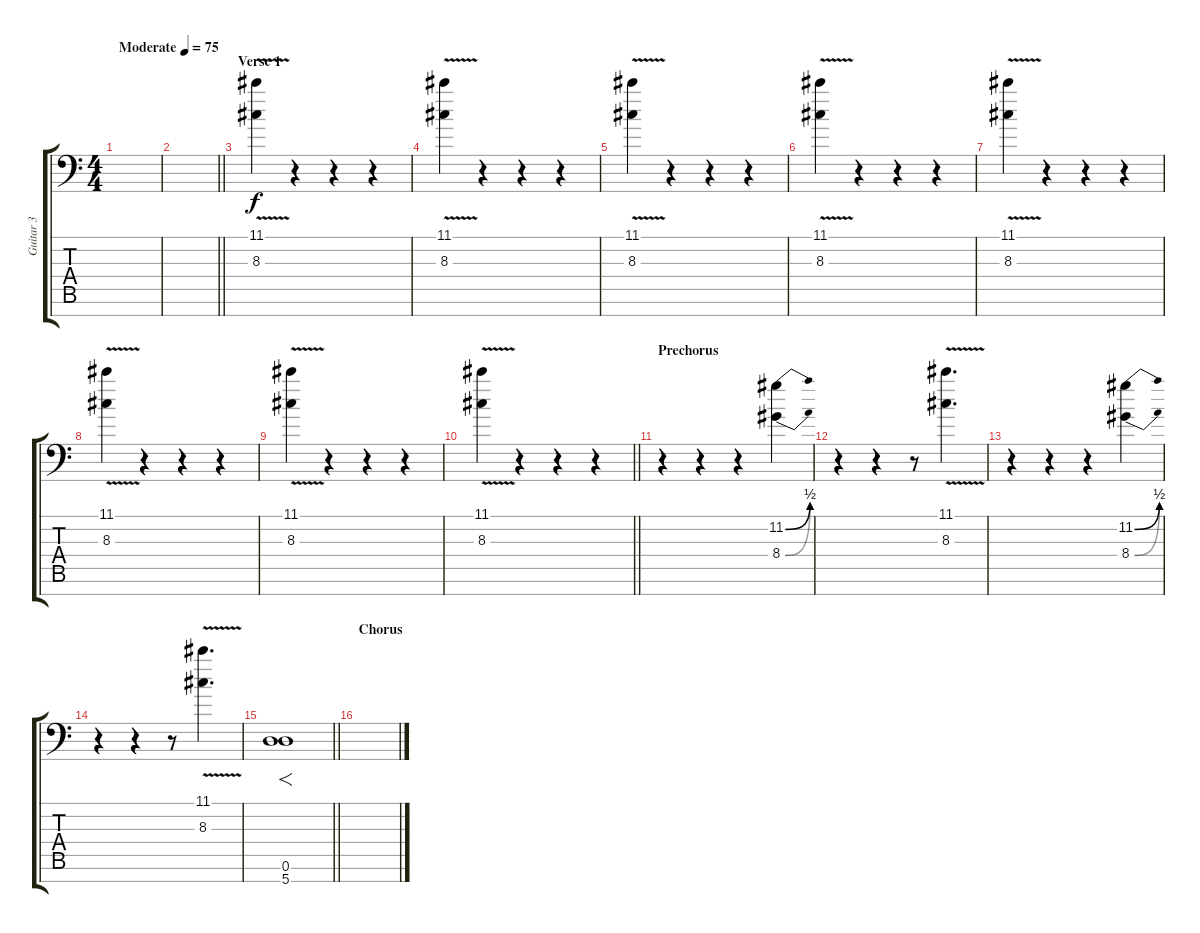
\track ("Guitar 3" "Guitar 3") {instrument distortionguitar}
\staff {score tabs}
\tuning (D4 A3 F3 C3 G2 D2 A1) {hide}
\ts (4 4)
\tempo (75 "Moderate")
\clef f4
\ks c
|
\barLineRight lightlight
|
\section ("" "Verse 1")
(11.1 8.3{v}).4 r.4 r.4 r.4 |
(11.1{v} 8.3{v}).4 r.4 r.4 r.4 |
(11.1{v} 8.3{v}).4 r.4 r.4 r.4 |
(11.1{v} 8.3{v}).4 r.4 r.4 r.4 |
(11.1{v} 8.3{v}).4 r.4 r.4 r.4 |
(11.1{v} 8.3{v}).4 r.4 r.4 r.4 |
(11.1{v} 8.3{v}).4 r.4 r.4 r.4 |
\barLineRight lightlight
(11.1{v} 8.3{v}).4 r.4 r.4 r.4 |
\section ("" "Prechorus")
r.4 r.4 r.4 (11.2{be (bend 0 0 60 2)} 8.4{be (bend 0 0 60 2)}).4 |
r.4 r.4 r.8 (11.1{v} 8.3{v}).4{d} |
r.4 r.4 r.4 (11.2{be (bend 0 0 60 2)} 8.4{be (bend 0 0 60 2)}).4 |
r.4 r.4 r.8 (11.1{v} 8.3{v}).4{d} |
\barLineRight lightlight
(0.6 5.7).1{f} |
\section ("" "Chorus")
